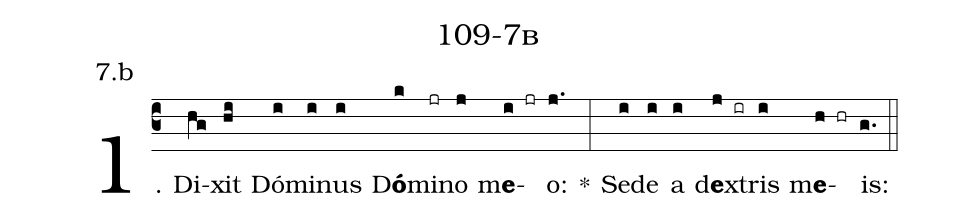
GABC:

name: 109-7b;
annotation: 7.b;
%%
(c3)1. Di(hg)xit(hi) Dó(i)mi(i)nus(i) D<b>ó</b>(k)mi(jr)no(j) m<b>e</b>(i jr)o:(j.) *(:) Se(i)de(i) a(i) d<b>e</b>x(j ir)tris(i) m<b>e</b>(h hr)is:(g.) (::)
